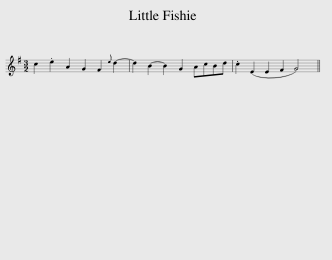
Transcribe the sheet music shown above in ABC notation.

X:1
L:1/8
M:3/2
I:linebreak $
K:G
V:1 treble
V:1
 c2 .e2 A2 G2 F2{e} d2- | d2 B2- B2 G2 AcBd | .c2 (E2 E2 F2 G4) || %3
